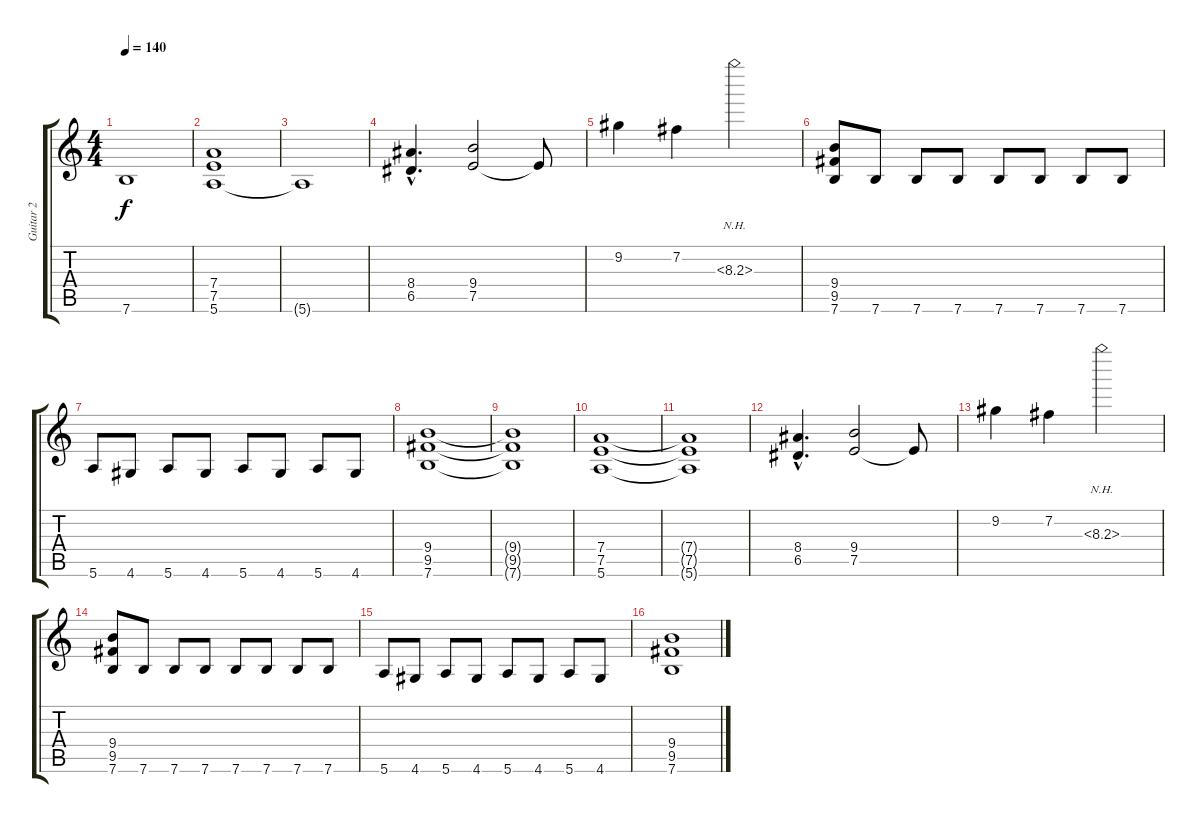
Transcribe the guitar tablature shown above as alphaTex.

\track ("Guitar 2" "Guitar 2") {instrument distortionguitar}
\staff {score tabs}
\tuning (E4 B3 G3 D3 A2 E2) {hide}
\ts (4 4)
\tempo 140
\clef g2
\ks c
7.6{t}.1{dy f} |
(7.4 7.5 5.6).1 |
5.6{t}.1 |
(8.4{hac} 6.5{hac}).4{d} (9.4 7.5).2 7.5{t}.8 |
9.2.4 7.2.4 8.3{nh}.2 |
(9.4 9.5 7.6).8 7.6.8 7.6.8 7.6.8 7.6.8 7.6.8 7.6.8 7.6.8 |
5.6.8 4.6.8 5.6.8 4.6.8 5.6.8 4.6.8 5.6.8 4.6.8 |
(9.4 9.5 7.6).1 |
(9.4{t} 9.5{t} 7.6{t}).1 |
(7.4 7.5 5.6).1 |
(7.4{t} 7.5{t} 5.6{t}).1 |
(8.4{hac} 6.5{hac}).4{d} (9.4 7.5).2 7.5{t}.8 |
9.2.4 7.2.4 8.3{nh}.2 |
(9.4 9.5 7.6).8 7.6.8 7.6.8 7.6.8 7.6.8 7.6.8 7.6.8 7.6.8 |
5.6.8 4.6.8 5.6.8 4.6.8 5.6.8 4.6.8 5.6.8 4.6.8 |
(9.4 9.5 7.6).1
